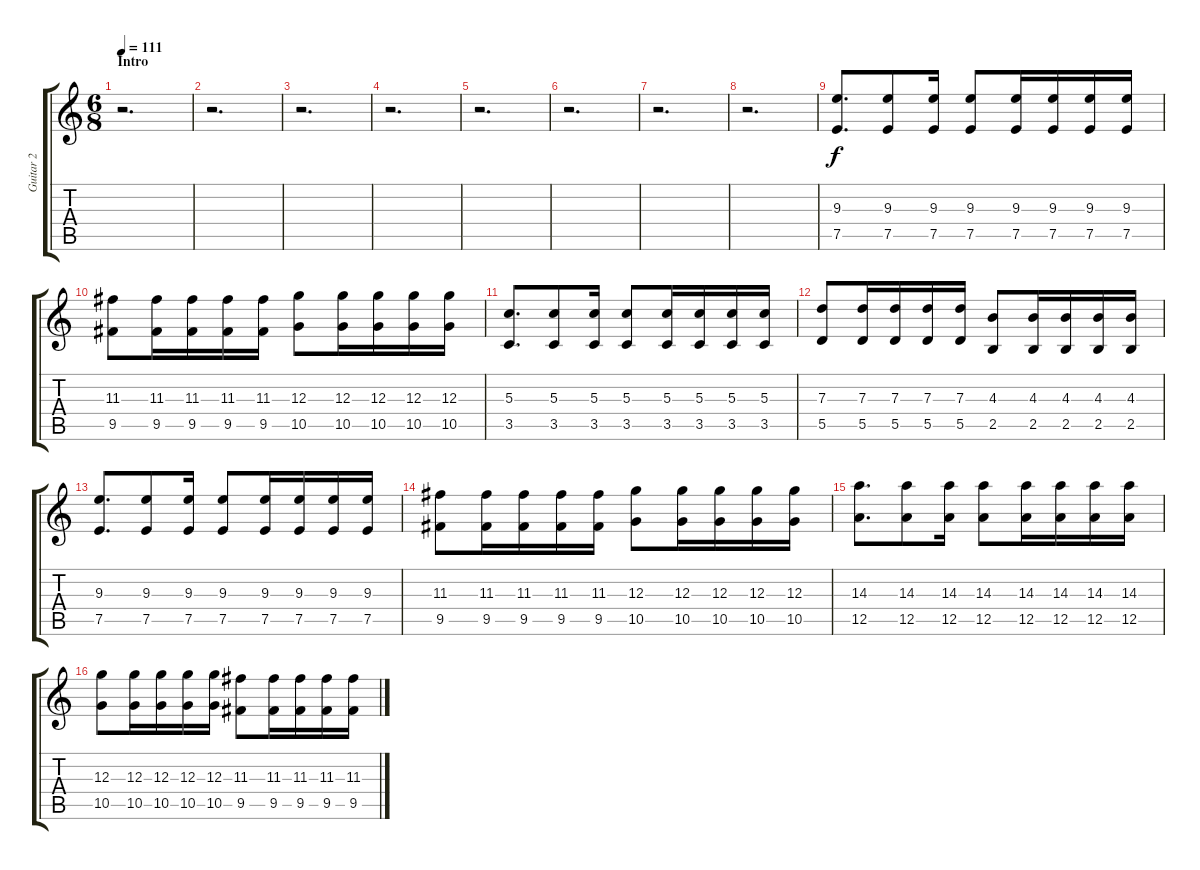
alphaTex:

\track ("Guitar 2" "Guitar 2") {instrument electricguitarjazz}
\staff {score tabs}
\tuning (E4 B3 G3 D3 A2 E2) {hide}
\ts (6 8)
\section ("" "Intro")
\tempo 111
\clef g2
\ks c
r.2{d dy f instrument electricguitarjazz} |
r.2{d} |
r.2{d} |
r.2{d} |
r.2{d} |
r.2{d} |
r.2{d} |
r.2{d} |
(9.3 7.5).8{d} (9.3 7.5).8 (9.3 7.5).16 (9.3 7.5).8 (9.3 7.5).16 (9.3 7.5).16 (9.3 7.5).16 (9.3 7.5).16 |
(11.3 9.5).8 (11.3 9.5).16 (11.3 9.5).16 (11.3 9.5).16 (11.3 9.5).16 (12.3 10.5).8 (12.3 10.5).16 (12.3 10.5).16 (12.3 10.5).16 (12.3 10.5).16 |
(5.3 3.5).8{d} (5.3 3.5).8 (5.3 3.5).16 (5.3 3.5).8 (5.3 3.5).16 (5.3 3.5).16 (5.3 3.5).16 (5.3 3.5).16 |
(7.3 5.5).8 (7.3 5.5).16 (7.3 5.5).16 (7.3 5.5).16 (7.3 5.5).16 (4.3 2.5).8 (4.3 2.5).16 (4.3 2.5).16 (4.3 2.5).16 (4.3 2.5).16 |
(9.3 7.5).8{d} (9.3 7.5).8 (9.3 7.5).16 (9.3 7.5).8 (9.3 7.5).16 (9.3 7.5).16 (9.3 7.5).16 (9.3 7.5).16 |
(11.3 9.5).8 (11.3 9.5).16 (11.3 9.5).16 (11.3 9.5).16 (11.3 9.5).16 (12.3 10.5).8 (12.3 10.5).16 (12.3 10.5).16 (12.3 10.5).16 (12.3 10.5).16 |
(14.3 12.5).8{d} (14.3 12.5).8 (14.3 12.5).16 (14.3 12.5).8 (14.3 12.5).16 (14.3 12.5).16 (14.3 12.5).16 (14.3 12.5).16 |
(12.3 10.5).8 (12.3 10.5).16 (12.3 10.5).16 (12.3 10.5).16 (12.3 10.5).16 (11.3 9.5).8 (11.3 9.5).16 (11.3 9.5).16 (11.3 9.5).16 (11.3 9.5).16
